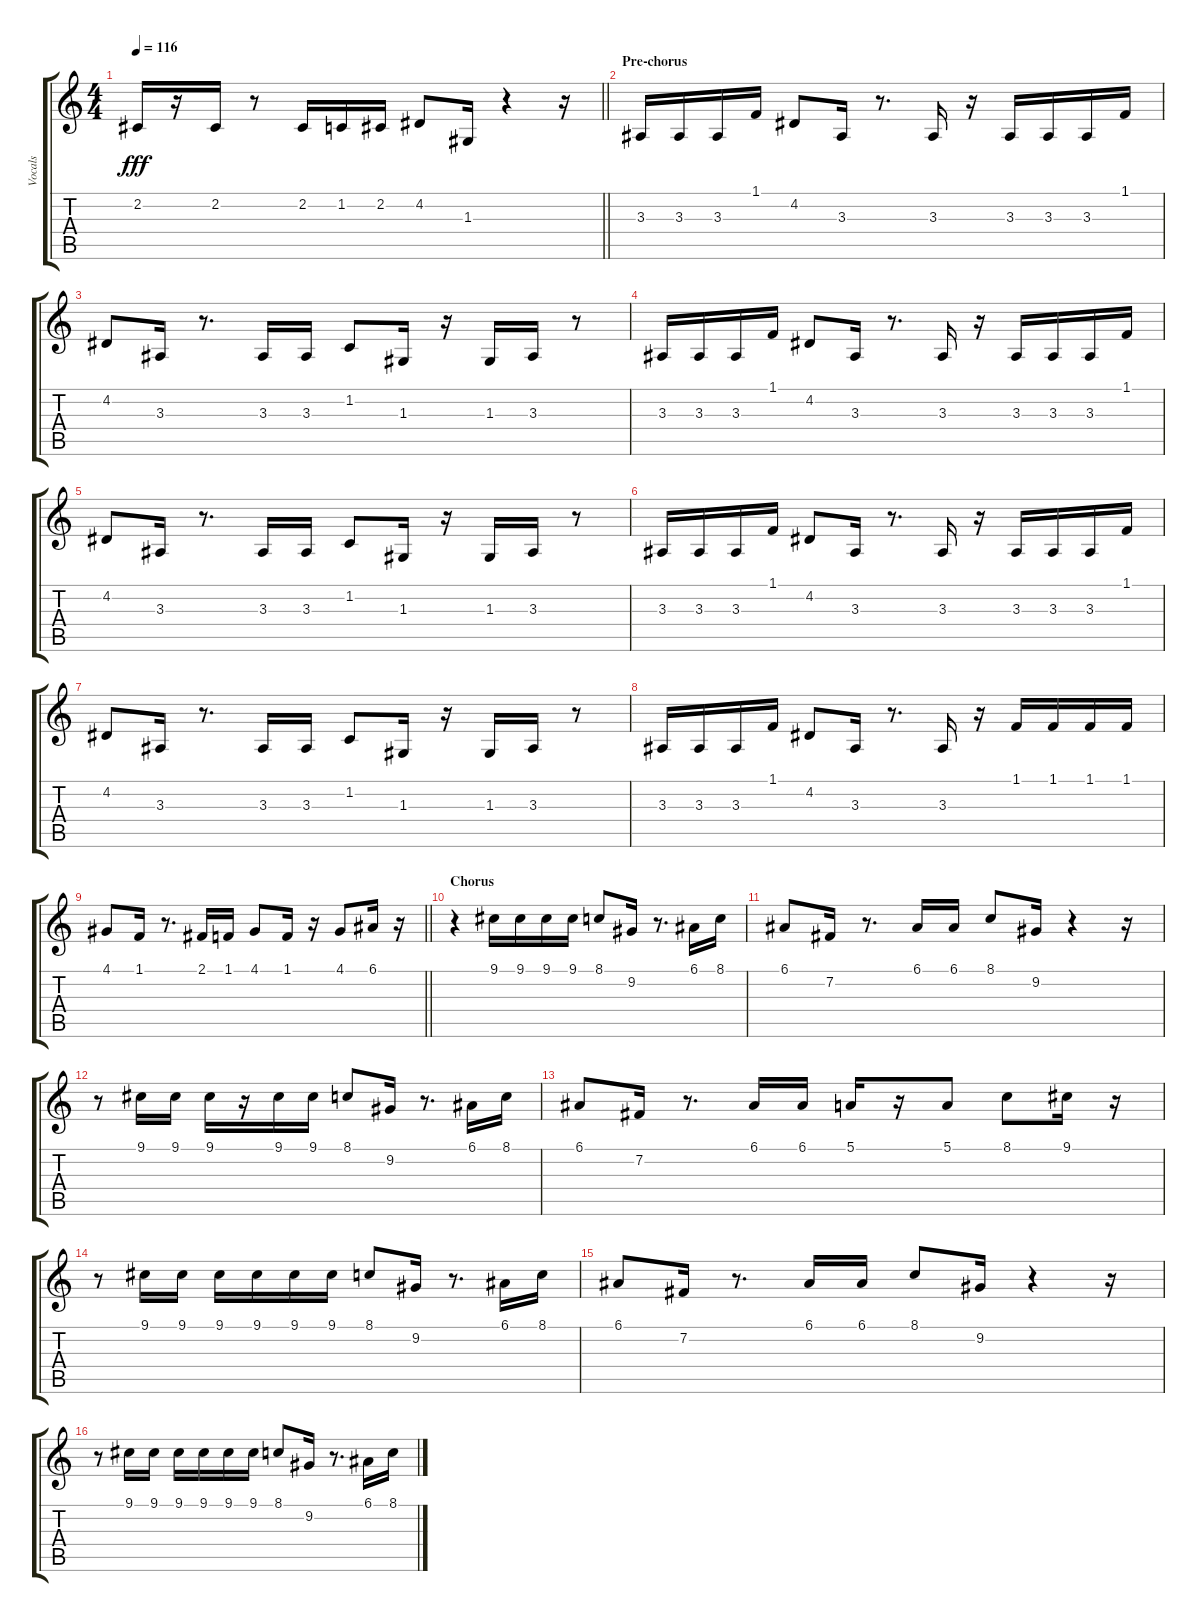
\track ("Vocals" "Vocals") {instrument flute}
\staff {score tabs}
\tuning (E4 B3 G3 D3 A2 E2) {hide}
\ts (4 4)
\tempo 116
\clef g2
\barLineRight lightlight
\ks c
2.2.16{dy fff} r.16 2.2.16 r.8 2.2.16 1.2.16 2.2.16 4.2.8 1.3.16 r.4 r.16 |
\section ("" "Pre-chorus")
3.3.16 3.3.16 3.3.16 1.1.16 4.2.8 3.3.16 r.8{d} 3.3.16 r.16 3.3.16 3.3.16 3.3.16 1.1.16 |
4.2.8 3.3.16 r.8{d} 3.3.16 3.3.16 1.2.8 1.3.16 r.16 1.3.16 3.3.16 r.8 |
3.3.16 3.3.16 3.3.16 1.1.16 4.2.8 3.3.16 r.8{d} 3.3.16 r.16 3.3.16 3.3.16 3.3.16 1.1.16 |
4.2.8 3.3.16 r.8{d} 3.3.16 3.3.16 1.2.8 1.3.16 r.16 1.3.16 3.3.16 r.8 |
3.3.16 3.3.16 3.3.16 1.1.16 4.2.8 3.3.16 r.8{d} 3.3.16 r.16 3.3.16 3.3.16 3.3.16 1.1.16 |
4.2.8 3.3.16 r.8{d} 3.3.16 3.3.16 1.2.8 1.3.16 r.16 1.3.16 3.3.16 r.8 |
3.3.16 3.3.16 3.3.16 1.1.16 4.2.8 3.3.16 r.8{d} 3.3.16 r.16 1.1.16 1.1.16 1.1.16 1.1.16 |
\barLineRight lightlight
4.1.8 1.1.16 r.8{d} 2.1.16 1.1.16 4.1.8 1.1.16 r.16 4.1.8 6.1.16 r.16 |
\section ("" "Chorus")
r.4 9.1.16 9.1.16 9.1.16 9.1.16 8.1.8 9.2.16 r.8{d} 6.1.16 8.1.16 |
6.1.8 7.2.16 r.8{d} 6.1.16 6.1.16 8.1.8 9.2.16 r.4 r.16 |
r.8 9.1.16 9.1.16 9.1.16 r.16 9.1.16 9.1.16 8.1.8 9.2.16 r.8{d} 6.1.16 8.1.16 |
6.1.8 7.2.16 r.8{d} 6.1.16 6.1.16 5.1.16 r.16 5.1.8 8.1.8 9.1.16 r.16 |
r.8 9.1.16 9.1.16 9.1.16 9.1.16 9.1.16 9.1.16 8.1.8 9.2.16 r.8{d} 6.1.16 8.1.16 |
6.1.8 7.2.16 r.8{d} 6.1.16 6.1.16 8.1.8 9.2.16 r.4 r.16 |
r.8 9.1.16 9.1.16 9.1.16 9.1.16 9.1.16 9.1.16 8.1.8 9.2.16 r.8{d} 6.1.16 8.1.16
